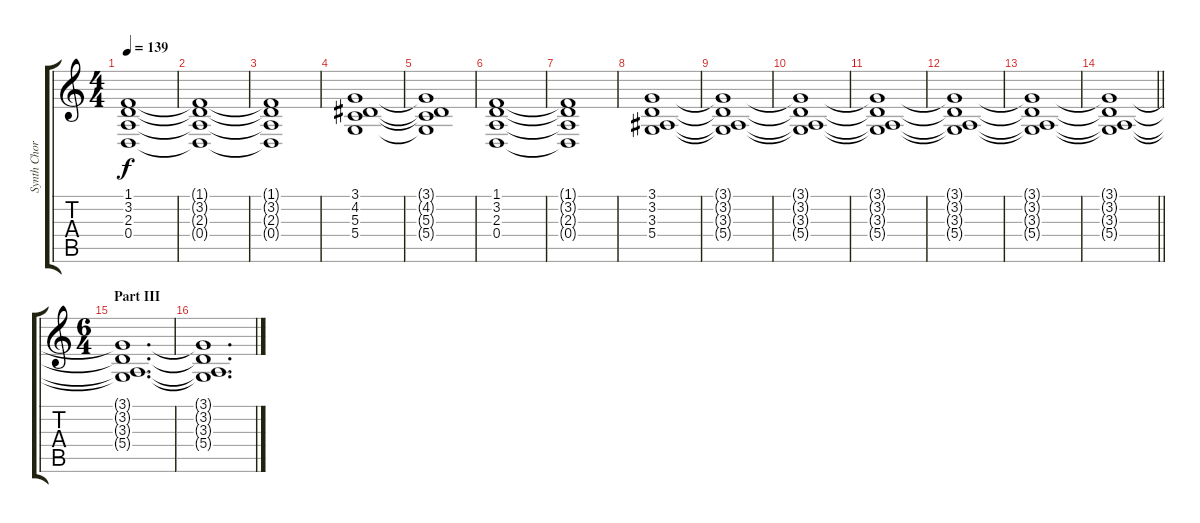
\track ("Synth Chords (Rick Wright)" "Synth Chor") {instrument stringensemble1}
\staff {score tabs}
\tuning (E4 B3 G3 D3 A2 E2) {hide}
\ts (4 4)
\tempo 139
\clef g2
\ks c
(1.1{t} 3.2{t} 2.3{t} 0.4{t}).1{dy f} |
(1.1{t} 3.2{t} 2.3{t} 0.4{t}).1 |
(1.1{t} 3.2{t} 2.3{t} 0.4{t}).1 |
(3.1 4.2 5.3 5.4).1 |
(3.1{t} 4.2{t} 5.3{t} 5.4{t}).1 |
(1.1 3.2 2.3 0.4).1 |
(1.1{t} 3.2{t} 2.3{t} 0.4{t}).1 |
(3.1 3.2 3.3 5.4).1 |
(3.1{t} 3.2{t} 3.3{t} 5.4{t}).1 |
(3.1{t} 3.2{t} 3.3{t} 5.4{t}).1{volume 7} |
(3.1{t} 3.2{t} 3.3{t} 5.4{t}).1 |
(3.1{t} 3.2{t} 3.3{t} 5.4{t}).1 |
(3.1{t} 3.2{t} 3.3{t} 5.4{t}).1 |
\barLineRight lightlight
(3.1{t} 3.2{t} 3.3{t} 5.4{t}).1 |
\ts (6 4)
\section ("" "Part III")
(3.1{t} 3.2{t} 3.3{t} 5.4{t}).1{d} |
(3.1{t} 3.2{t} 3.3{t} 5.4{t}).1{d}
